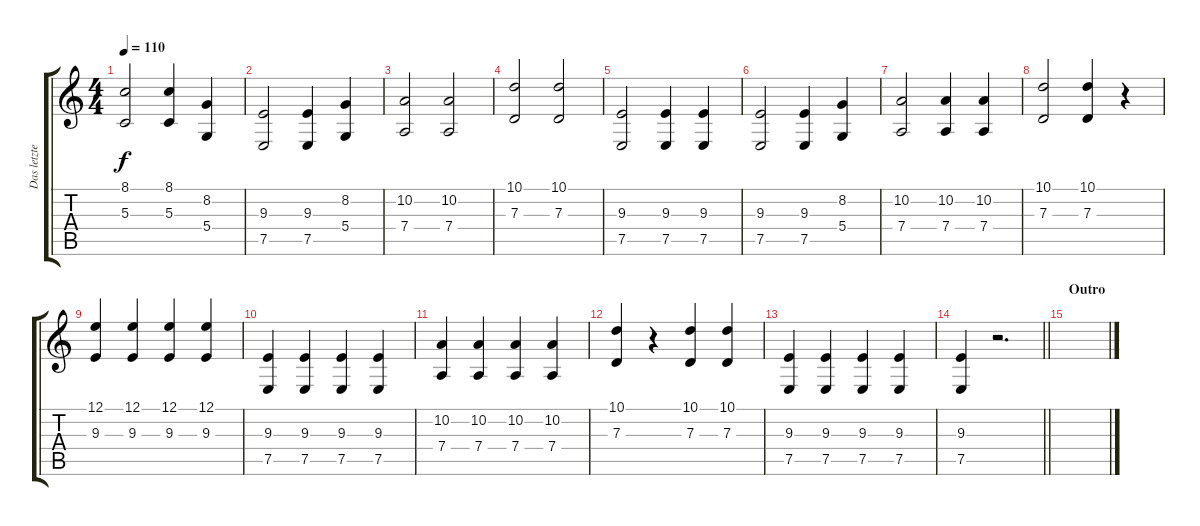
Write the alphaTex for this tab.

\track ("Das letzte Einhorn" "Das letzte") {instrument choiraahs}
\staff {score tabs}
\tuning (E4 B3 G3 D3 A2 E2) {hide}
\ts (4 4)
\tempo 110
\clef g2
\ks c
(8.1 5.3).2{dy f} (8.1 5.3).4 (8.2 5.4).4 |
(9.3 7.5).2 (9.3 7.5).4 (8.2 5.4).4 |
(10.2 7.4).2 (10.2 7.4).2 |
(10.1 7.3).2 (10.1 7.3).2 |
(9.3 7.5).2 (9.3 7.5).4 (9.3 7.5).4 |
(9.3 7.5).2 (9.3 7.5).4 (8.2 5.4).4 |
(10.2 7.4).2 (10.2 7.4).4 (10.2 7.4).4 |
(10.1 7.3).2 (10.1 7.3).4 r.4 |
(12.1 9.3).4 (12.1 9.3).4 (12.1 9.3).4 (12.1 9.3).4 |
(9.3 7.5).4 (9.3 7.5).4 (9.3 7.5).4 (9.3 7.5).4 |
(10.2 7.4).4 (10.2 7.4).4 (10.2 7.4).4 (10.2 7.4).4 |
(10.1 7.3).4 r.4 (10.1 7.3).4 (10.1 7.3).4 |
(9.3 7.5).4 (9.3 7.5).4 (9.3 7.5).4 (9.3 7.5).4 |
\barLineRight lightlight
(9.3 7.5).4 r.2{d} |
\section ("" "Outro")
